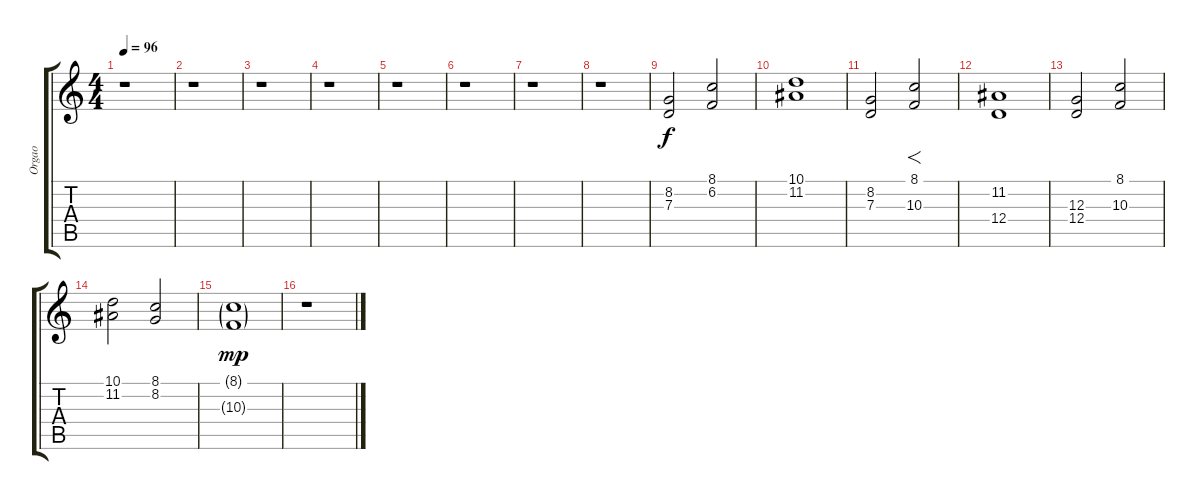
\track ("Orgao" "Orgao") {instrument drawbarorgan}
\staff {score tabs}
\tuning (E4 B3 G3 D3 A2 E2) {hide}
\ts (4 4)
\tempo 96
\clef g2
\ks c
r.1{dy mp} |
r.1 |
r.1 |
r.1 |
r.1 |
r.1 |
r.1 |
r.1 |
(8.2 7.3).2{dy f} (8.1 6.2).2 |
(10.1 11.2).1 |
(8.2 7.3).2 (8.1 10.3).2{f} |
(11.2 12.4).1 |
(12.3 12.4).2 (8.1 10.3).2 |
(10.1 11.2).2 (8.1 8.2).2 |
(8.1{g} 10.3{g}).1{dy mp} |
r.1
